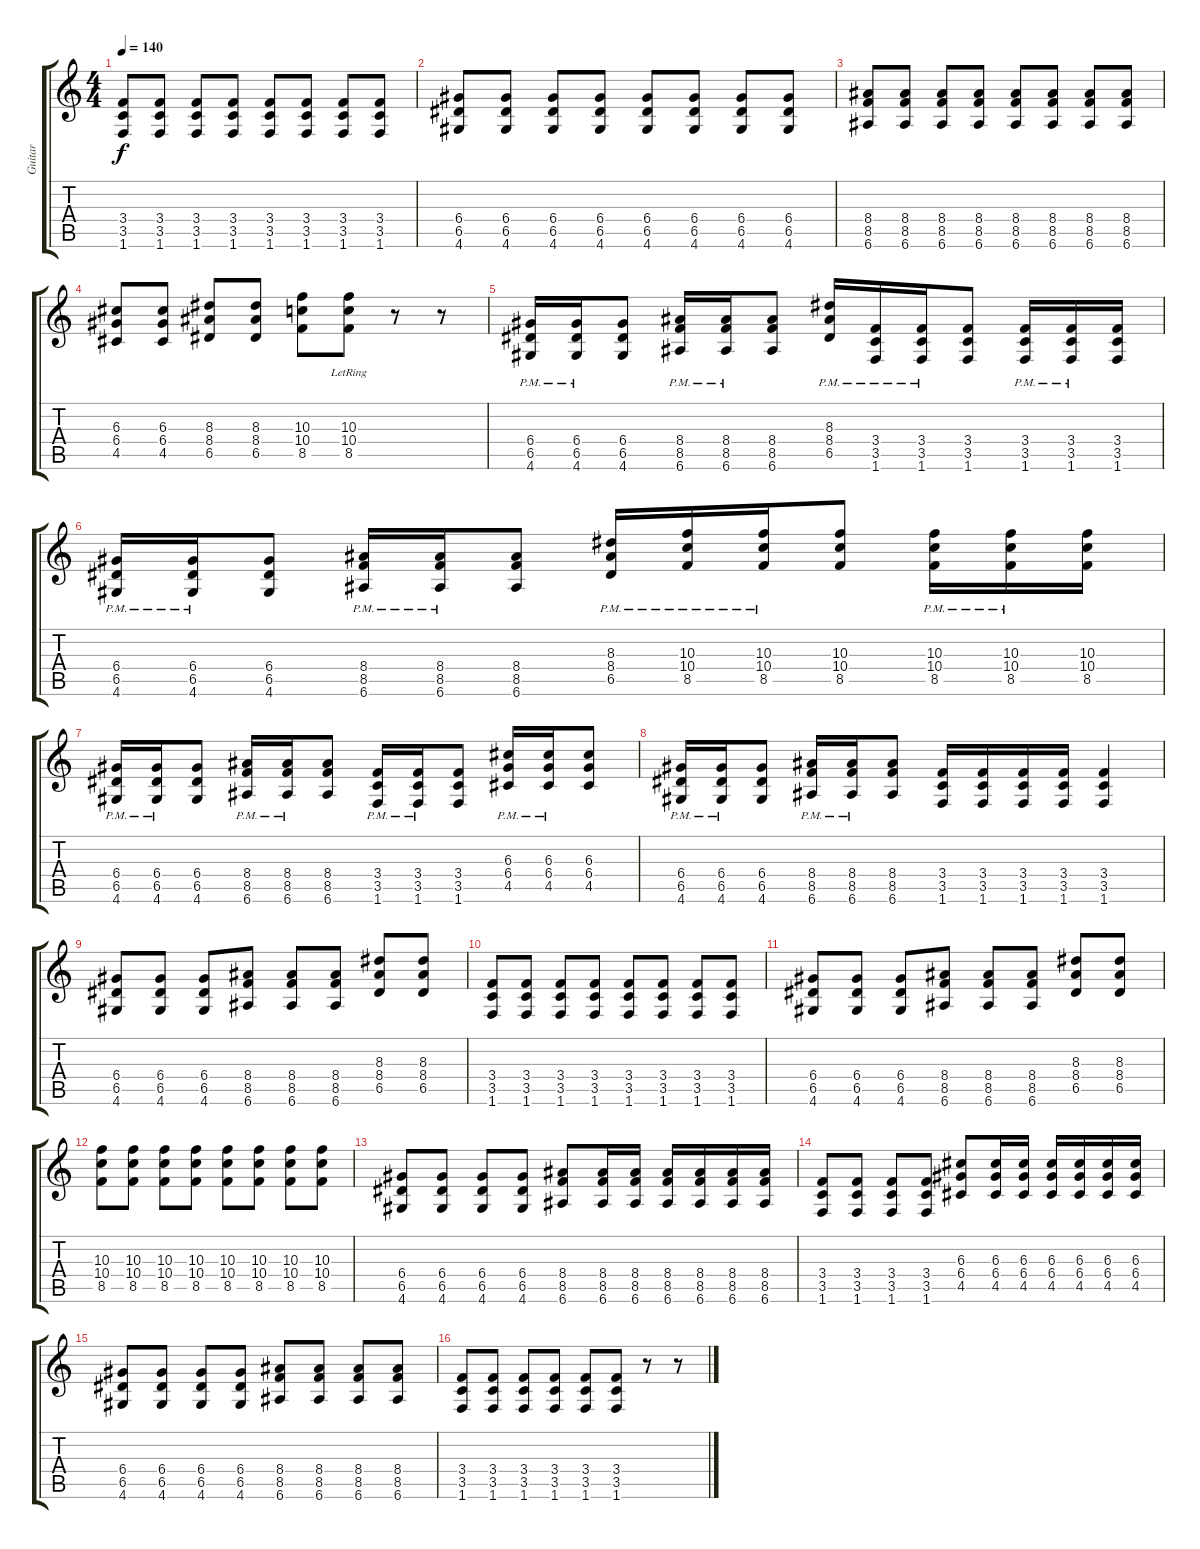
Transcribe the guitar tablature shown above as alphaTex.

\track ("Guitar" "Guitar") {instrument distortionguitar}
\staff {score tabs}
\tuning (E4 B3 G3 D3 A2 E2) {hide}
\ts (4 4)
\tempo 140
\clef g2
\ks c
(3.4 3.5 1.6).8{dy f} (3.4 3.5 1.6).8 (3.4 3.5 1.6).8 (3.4 3.5 1.6).8 (3.4 3.5 1.6).8 (3.4 3.5 1.6).8 (3.4 3.5 1.6).8 (3.4 3.5 1.6).8 |
(6.4 6.5 4.6).8 (6.4 6.5 4.6).8 (6.4 6.5 4.6).8 (6.4 6.5 4.6).8 (6.4 6.5 4.6).8 (6.4 6.5 4.6).8 (6.4 6.5 4.6).8 (6.4 6.5 4.6).8 |
(8.4 8.5 6.6).8 (8.4 8.5 6.6).8 (8.4 8.5 6.6).8 (8.4 8.5 6.6).8 (8.4 8.5 6.6).8 (8.4 8.5 6.6).8 (8.4 8.5 6.6).8 (8.4 8.5 6.6).8 |
(6.3 6.4 4.5).8 (6.3 6.4 4.5).8 (8.3 8.4 6.5).8 (8.3 8.4 6.5).8 (10.3 10.4 8.5).8 (10.3{lr} 10.4{lr} 8.5{lr}).8 r.8 r.8 |
(6.4{pm} 6.5{pm} 4.6{pm}).16 (6.4{pm} 6.5{pm} 4.6{pm}).16 (6.4 6.5 4.6).8 (8.4{pm} 8.5{pm} 6.6{pm}).16 (8.4{pm} 8.5{pm} 6.6{pm}).16 (8.4 8.5 6.6).8 (8.3{pm} 8.4{pm} 6.5{pm}).16 (3.4{pm} 3.5{pm} 1.6{pm}).16 (3.4{pm} 3.5{pm} 1.6{pm}).16 (3.4 3.5 1.6).8 (3.4{pm} 3.5{pm} 1.6{pm}).16 (3.4{pm} 3.5{pm} 1.6{pm}).16 (3.4 3.5 1.6).16 |
(6.4{pm} 6.5{pm} 4.6{pm}).16 (6.4{pm} 6.5{pm} 4.6{pm}).16 (6.4 6.5 4.6).8 (8.4{pm} 8.5{pm} 6.6{pm}).16 (8.4{pm} 8.5{pm} 6.6{pm}).16 (8.4 8.5 6.6).8 (8.3{pm} 8.4{pm} 6.5{pm}).16 (10.3{pm} 10.4{pm} 8.5{pm}).16 (10.3{pm} 10.4{pm} 8.5{pm}).16 (10.3 10.4 8.5).8 (10.3{pm} 10.4{pm} 8.5{pm}).16 (10.3{pm} 10.4{pm} 8.5{pm}).16 (10.3 10.4 8.5).16 |
(6.4{pm} 6.5{pm} 4.6{pm}).16 (6.4{pm} 6.5{pm} 4.6{pm}).16 (6.4 6.5 4.6).8 (8.4{pm} 8.5{pm} 6.6{pm}).16 (8.4{pm} 8.5{pm} 6.6{pm}).16 (8.4 8.5 6.6).8 (3.4{pm} 3.5{pm} 1.6{pm}).16 (3.4{pm} 3.5{pm} 1.6{pm}).16 (3.4 3.5 1.6).8 (6.3{pm} 6.4{pm} 4.5{pm}).16 (6.3{pm} 6.4{pm} 4.5{pm}).16 (6.3 6.4 4.5).8 |
(6.4{pm} 6.5{pm} 4.6{pm}).16 (6.4{pm} 6.5{pm} 4.6{pm}).16 (6.4 6.5 4.6).8 (8.4{pm} 8.5{pm} 6.6{pm}).16 (8.4{pm} 8.5{pm} 6.6{pm}).16 (8.4 8.5 6.6).8 (3.4 3.5 1.6).16 (3.4 3.5 1.6).16 (3.4 3.5 1.6).16 (3.4 3.5 1.6).16 (3.4 3.5 1.6).4 |
(6.4 6.5 4.6).8 (6.4 6.5 4.6).8 (6.4 6.5 4.6).8 (8.4 8.5 6.6).8 (8.4 8.5 6.6).8 (8.4 8.5 6.6).8 (8.3 8.4 6.5).8 (8.3 8.4 6.5).8 |
(3.4 3.5 1.6).8 (3.4 3.5 1.6).8 (3.4 3.5 1.6).8 (3.4 3.5 1.6).8 (3.4 3.5 1.6).8 (3.4 3.5 1.6).8 (3.4 3.5 1.6).8 (3.4 3.5 1.6).8 |
(6.4 6.5 4.6).8 (6.4 6.5 4.6).8 (6.4 6.5 4.6).8 (8.4 8.5 6.6).8 (8.4 8.5 6.6).8 (8.4 8.5 6.6).8 (8.3 8.4 6.5).8 (8.3 8.4 6.5).8 |
(10.3 10.4 8.5).8 (10.3 10.4 8.5).8 (10.3 10.4 8.5).8 (10.3 10.4 8.5).8 (10.3 10.4 8.5).8 (10.3 10.4 8.5).8 (10.3 10.4 8.5).8 (10.3 10.4 8.5).8 |
(6.4 6.5 4.6).8 (6.4 6.5 4.6).8 (6.4 6.5 4.6).8 (6.4 6.5 4.6).8 (8.4 8.5 6.6).8 (8.4 8.5 6.6).16 (8.4 8.5 6.6).16 (8.4 8.5 6.6).16 (8.4 8.5 6.6).16 (8.4 8.5 6.6).16 (8.4 8.5 6.6).16 |
(3.4 3.5 1.6).8 (3.4 3.5 1.6).8 (3.4 3.5 1.6).8 (3.4 3.5 1.6).8 (6.3 6.4 4.5).8 (6.3 6.4 4.5).16 (6.3 6.4 4.5).16 (6.3 6.4 4.5).16 (6.3 6.4 4.5).16 (6.3 6.4 4.5).16 (6.3 6.4 4.5).16 |
(6.4 6.5 4.6).8 (6.4 6.5 4.6).8 (6.4 6.5 4.6).8 (6.4 6.5 4.6).8 (8.4 8.5 6.6).8 (8.4 8.5 6.6).8 (8.4 8.5 6.6).8 (8.4 8.5 6.6).8 |
(3.4 3.5 1.6).8 (3.4 3.5 1.6).8 (3.4 3.5 1.6).8 (3.4 3.5 1.6).8 (3.4 3.5 1.6).8 (3.4 3.5 1.6).8 r.8 r.8
